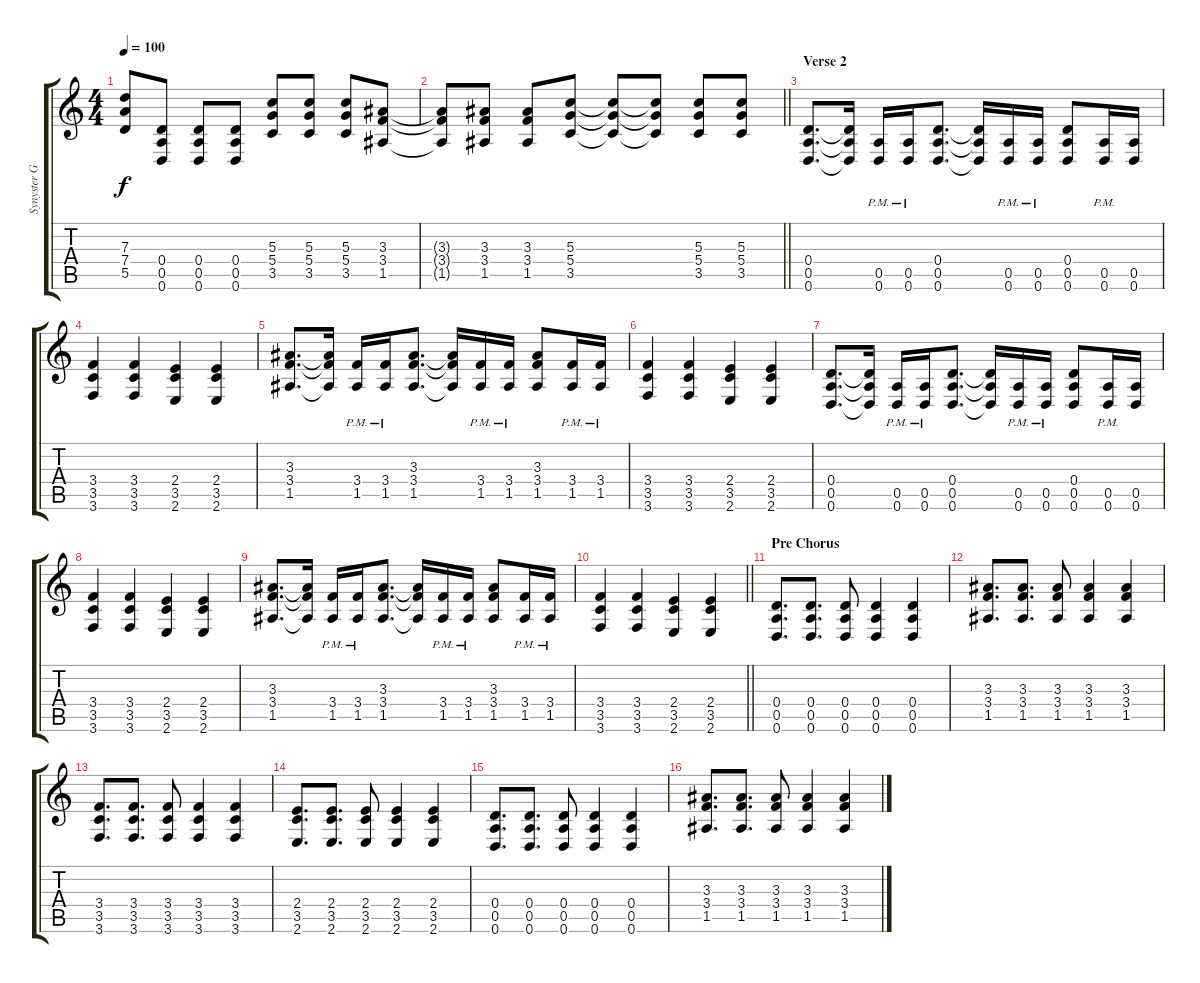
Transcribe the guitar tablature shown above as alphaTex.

\track ("Synyster Gates Rhythm" "Synyster G") {instrument distortionguitar}
\staff {score tabs}
\tuning (E4 B3 G3 D3 A2 D2) {hide}
\ts (4 4)
\tempo 100
\clef g2
\ks c
(7.3 7.4 5.5).8{dy f} (0.4 0.5 0.6).8 (0.4 0.5 0.6).8 (0.4 0.5 0.6).8 (5.3 5.4 3.5).8 (5.3 5.4 3.5).8 (5.3 5.4 3.5).8 (3.3 3.4 1.5).8 |
\barLineRight lightlight
(3.3{t} 3.4{t} 1.5{t}).8 (3.3 3.4 1.5).8 (3.3 3.4 1.5).8 (5.3 5.4 3.5).8 (5.3{t} 5.4{t} 3.5{t}).8 (5.3{t} 5.4{t} 3.5{t}).8 (5.3 5.4 3.5).8 (5.3 5.4 3.5).8 |
\section ("" "Verse 2")
(0.4 0.5 0.6).8{d volume 13} (0.4{t} 0.5{t} 0.6{t}).16 (0.5{pm} 0.6{pm}).16 (0.5{pm} 0.6{pm}).16 (0.4 0.5 0.6).8{d} (0.4{t} 0.5{t} 0.6{t}).16 (0.5{pm} 0.6{pm}).16 (0.5{pm} 0.6{pm}).16 (0.4 0.5 0.6).8 (0.5{pm} 0.6{pm}).16 (0.5 0.6).16 |
(3.4 3.5 3.6).4 (3.4 3.5 3.6).4 (2.4 3.5 2.6).4 (2.4 3.5 2.6).4 |
(3.3 3.4 1.5).8{d} (3.3{t} 3.4{t} 1.5{t}).16 (3.4{pm} 1.5{pm}).16 (3.4{pm} 1.5{pm}).16 (3.3 3.4 1.5).8{d} (3.3{t} 3.4{t} 1.5{t}).16 (3.4{pm} 1.5{pm}).16 (3.4{pm} 1.5{pm}).16 (3.3 3.4 1.5).8 (3.4{pm} 1.5{pm}).16 (3.4{pm} 1.5).16 |
(3.4 3.5 3.6).4 (3.4 3.5 3.6).4 (2.4 3.5 2.6).4 (2.4 3.5 2.6).4 |
(0.4 0.5 0.6).8{d} (0.4{t} 0.5{t} 0.6{t}).16 (0.5{pm} 0.6{pm}).16 (0.5{pm} 0.6{pm}).16 (0.4 0.5 0.6).8{d} (0.4{t} 0.5{t} 0.6{t}).16 (0.5{pm} 0.6{pm}).16 (0.5{pm} 0.6{pm}).16 (0.4 0.5 0.6).8 (0.5{pm} 0.6{pm}).16 (0.5 0.6).16 |
(3.4 3.5 3.6).4 (3.4 3.5 3.6).4 (2.4 3.5 2.6).4 (2.4 3.5 2.6).4 |
(3.3 3.4 1.5).8{d} (3.3{t} 3.4{t} 1.5{t}).16 (3.4{pm} 1.5{pm}).16 (3.4{pm} 1.5{pm}).16 (3.3 3.4 1.5).8{d} (3.3{t} 3.4{t} 1.5{t}).16 (3.4{pm} 1.5{pm}).16 (3.4{pm} 1.5{pm}).16 (3.3 3.4 1.5).8 (3.4{pm} 1.5{pm}).16 (3.4{pm} 1.5).16 |
\barLineRight lightlight
(3.4 3.5 3.6).4 (3.4 3.5 3.6).4 (2.4 3.5 2.6).4 (2.4 3.5 2.6).4 |
\section ("" "Pre Chorus")
(0.4 0.5 0.6).8{d} (0.4 0.5 0.6).8{d} (0.4 0.5 0.6).8 (0.4 0.5 0.6).4 (0.4 0.5 0.6).4 |
(3.3 3.4 1.5).8{d} (3.3 3.4 1.5).8{d} (3.3 3.4 1.5).8 (3.3 3.4 1.5).4 (3.3 3.4 1.5).4 |
(3.4 3.5 3.6).8{d} (3.4 3.5 3.6).8{d} (3.4 3.5 3.6).8 (3.4 3.5 3.6).4 (3.4 3.5 3.6).4 |
(2.4 3.5 2.6).8{d} (2.4 3.5 2.6).8{d} (2.4 3.5 2.6).8 (2.4 3.5 2.6).4 (2.4 3.5 2.6).4 |
(0.4 0.5 0.6).8{d} (0.4 0.5 0.6).8{d} (0.4 0.5 0.6).8 (0.4 0.5 0.6).4 (0.4 0.5 0.6).4 |
(3.3 3.4 1.5).8{d} (3.3 3.4 1.5).8{d} (3.3 3.4 1.5).8 (3.3 3.4 1.5).4 (3.3 3.4 1.5).4
